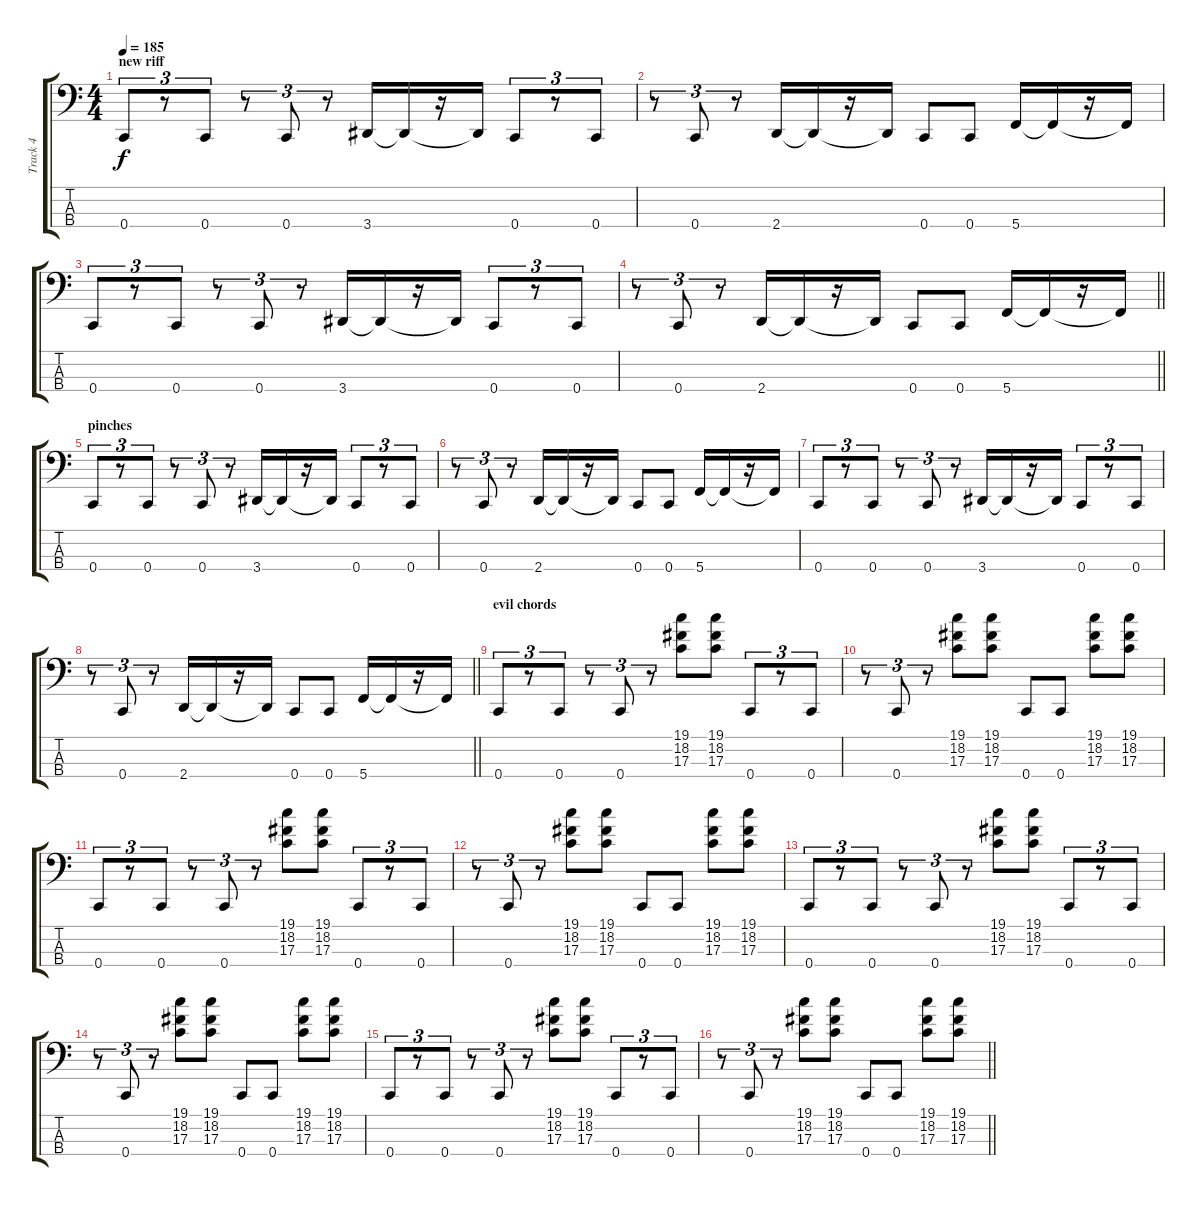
\track ("Track 4" "Track 4") {instrument electricbassfinger}
\staff {score tabs}
\tuning (F2 C2 G1 C1) {hide}
\ts (4 4)
\section ("" "new riff")
\tempo 185
\clef f4
\ks c
0.4.8{tu (3 2) dy f} r.8{tu (3 2)} 0.4.8{tu (3 2)} r.8{tu (3 2)} 0.4.8{tu (3 2)} r.8{tu (3 2)} 3.4.16 3.4{t}.16 r.16 3.4{t}.16 0.4.8{tu (3 2)} r.8{tu (3 2)} 0.4.8{tu (3 2)} |
r.8{tu (3 2)} 0.4.8{tu (3 2)} r.8{tu (3 2)} 2.4.16 2.4{t}.16 r.16 2.4{t}.16 0.4.8 0.4.8 5.4.16 5.4{t}.16 r.16 5.4{t}.16 |
0.4.8{tu (3 2)} r.8{tu (3 2)} 0.4.8{tu (3 2)} r.8{tu (3 2)} 0.4.8{tu (3 2)} r.8{tu (3 2)} 3.4.16 3.4{t}.16 r.16 3.4{t}.16 0.4.8{tu (3 2)} r.8{tu (3 2)} 0.4.8{tu (3 2)} |
\barLineRight lightlight
r.8{tu (3 2)} 0.4.8{tu (3 2)} r.8{tu (3 2)} 2.4.16 2.4{t}.16 r.16 2.4{t}.16 0.4.8 0.4.8 5.4.16 5.4{t}.16 r.16 5.4{t}.16 |
\section ("" "pinches")
0.4.8{tu (3 2)} r.8{tu (3 2)} 0.4.8{tu (3 2)} r.8{tu (3 2)} 0.4.8{tu (3 2)} r.8{tu (3 2)} 3.4.16 3.4{t}.16 r.16 3.4{t}.16 0.4.8{tu (3 2)} r.8{tu (3 2)} 0.4.8{tu (3 2)} |
r.8{tu (3 2)} 0.4.8{tu (3 2)} r.8{tu (3 2)} 2.4.16 2.4{t}.16 r.16 2.4{t}.16 0.4.8 0.4.8 5.4.16 5.4{t}.16 r.16 5.4{t}.16 |
0.4.8{tu (3 2)} r.8{tu (3 2)} 0.4.8{tu (3 2)} r.8{tu (3 2)} 0.4.8{tu (3 2)} r.8{tu (3 2)} 3.4.16 3.4{t}.16 r.16 3.4{t}.16 0.4.8{tu (3 2)} r.8{tu (3 2)} 0.4.8{tu (3 2)} |
\barLineRight lightlight
r.8{tu (3 2)} 0.4.8{tu (3 2)} r.8{tu (3 2)} 2.4.16 2.4{t}.16 r.16 2.4{t}.16 0.4.8 0.4.8 5.4.16 5.4{t}.16 r.16 5.4{t}.16 |
\section ("" "evil chords")
0.4.8{tu (3 2) volume 14} r.8{tu (3 2)} 0.4.8{tu (3 2)} r.8{tu (3 2)} 0.4.8{tu (3 2)} r.8{tu (3 2)} (19.1 18.2 17.3).8{volume 8} (19.1 18.2 17.3).8 0.4.8{tu (3 2) volume 14} r.8{tu (3 2)} 0.4.8{tu (3 2)} |
r.8{tu (3 2)} 0.4.8{tu (3 2)} r.8{tu (3 2)} (19.1 18.2 17.3).8{volume 8} (19.1 18.2 17.3).8{volume 8} 0.4.8{volume 14} 0.4.8 (19.1 18.2 17.3).8{volume 8} (19.1 18.2 17.3).8 |
0.4.8{tu (3 2) volume 14} r.8{tu (3 2)} 0.4.8{tu (3 2)} r.8{tu (3 2)} 0.4.8{tu (3 2)} r.8{tu (3 2)} (19.1 18.2 17.3).8{volume 8} (19.1 18.2 17.3).8 0.4.8{tu (3 2) volume 14} r.8{tu (3 2)} 0.4.8{tu (3 2)} |
r.8{tu (3 2)} 0.4.8{tu (3 2)} r.8{tu (3 2)} (19.1 18.2 17.3).8{volume 8} (19.1 18.2 17.3).8{volume 8} 0.4.8{volume 14} 0.4.8 (19.1 18.2 17.3).8{volume 8} (19.1 18.2 17.3).8 |
0.4.8{tu (3 2) volume 14} r.8{tu (3 2)} 0.4.8{tu (3 2)} r.8{tu (3 2)} 0.4.8{tu (3 2)} r.8{tu (3 2)} (19.1 18.2 17.3).8{volume 8} (19.1 18.2 17.3).8 0.4.8{tu (3 2) volume 14} r.8{tu (3 2)} 0.4.8{tu (3 2)} |
r.8{tu (3 2)} 0.4.8{tu (3 2)} r.8{tu (3 2)} (19.1 18.2 17.3).8{volume 8} (19.1 18.2 17.3).8{volume 8} 0.4.8{volume 14} 0.4.8 (19.1 18.2 17.3).8{volume 8} (19.1 18.2 17.3).8 |
0.4.8{tu (3 2) volume 14} r.8{tu (3 2)} 0.4.8{tu (3 2)} r.8{tu (3 2)} 0.4.8{tu (3 2)} r.8{tu (3 2)} (19.1 18.2 17.3).8{volume 8} (19.1 18.2 17.3).8 0.4.8{tu (3 2) volume 14} r.8{tu (3 2)} 0.4.8{tu (3 2)} |
\barLineRight lightlight
r.8{tu (3 2)} 0.4.8{tu (3 2)} r.8{tu (3 2)} (19.1 18.2 17.3).8{volume 8} (19.1 18.2 17.3).8{volume 8} 0.4.8{volume 14} 0.4.8 (19.1 18.2 17.3).8{volume 8} (19.1 18.2 17.3).8
